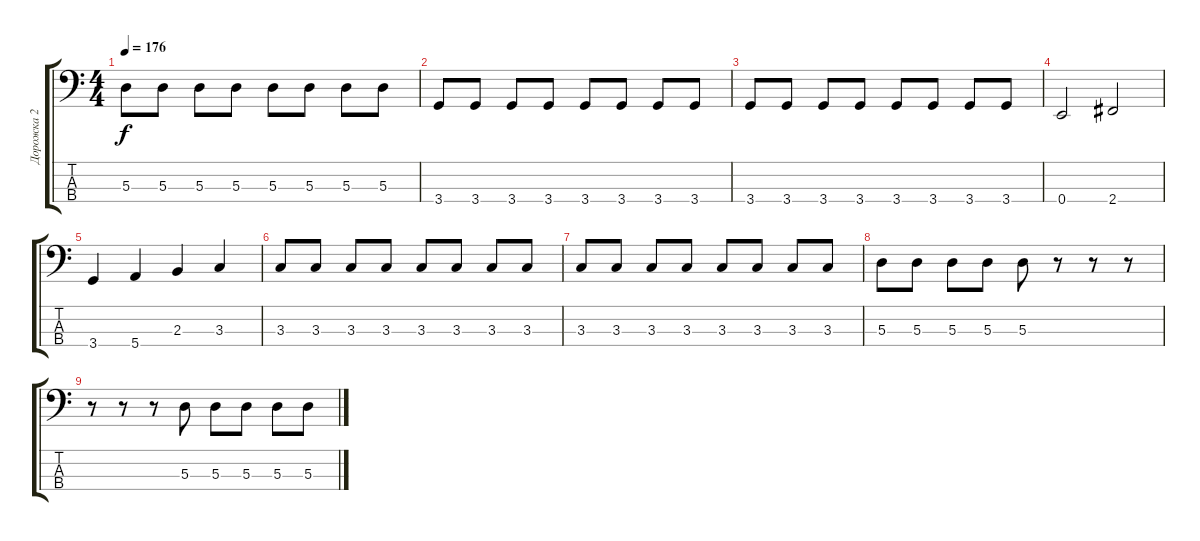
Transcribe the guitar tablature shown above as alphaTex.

\track ("Дорожка 2" "Дорожка 2") {instrument electricbasspick}
\staff {score tabs}
\tuning (G2 D2 A1 E1) {hide}
\ts (4 4)
\tempo 176
\clef f4
\ks c
5.3.8{dy f} 5.3.8 5.3.8 5.3.8 5.3.8 5.3.8 5.3.8 5.3.8 |
3.4.8 3.4.8 3.4.8 3.4.8 3.4.8 3.4.8 3.4.8 3.4.8 |
3.4.8 3.4.8 3.4.8 3.4.8 3.4.8 3.4.8 3.4.8 3.4.8 |
0.4.2 2.4.2 |
3.4.4 5.4.4 2.3.4 3.3.4 |
3.3.8 3.3.8 3.3.8 3.3.8 3.3.8 3.3.8 3.3.8 3.3.8 |
3.3.8 3.3.8 3.3.8 3.3.8 3.3.8 3.3.8 3.3.8 3.3.8 |
5.3.8 5.3.8 5.3.8 5.3.8 5.3.8 r.8 r.8 r.8 |
r.8 r.8 r.8 5.3.8 5.3.8 5.3.8 5.3.8 5.3.8
